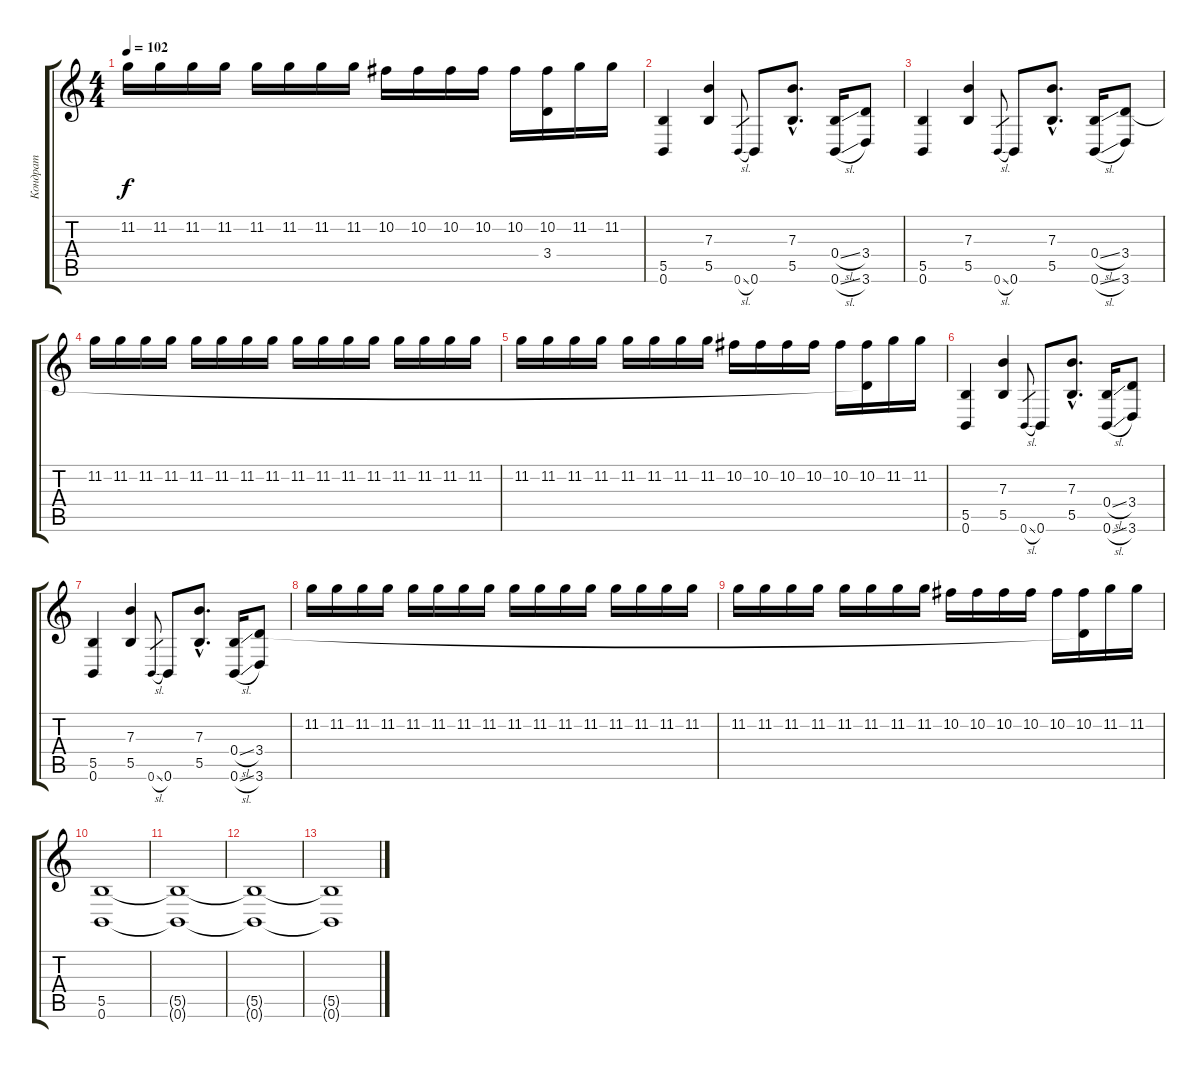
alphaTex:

\track ("Кондрат" "Кондрат") {instrument overdrivenguitar}
\staff {score tabs}
\tuning (Db4 Ab3 E3 B2 Gb2 B1) {hide}
\ts (4 4)
\tempo 102
\clef g2
\ks c
11.2.16{dy f} 11.2.16 11.2.16 11.2.16 11.2.16 11.2.16 11.2.16 11.2.16 10.2.16 10.2.16 10.2.16 10.2.16 10.2.16 (10.2 3.4{t}).16 11.2.16 11.2.16 |
(5.5 0.6).4 (7.3 5.5).4 0.6{sl}.8{gr} 0.6.8 (7.3{hac} 5.5{hac}).8{d} (0.4{sl} 0.6{sl}).16 (3.4 3.6).8 |
(5.5 0.6).4 (7.3 5.5).4 0.6{sl}.8{gr} 0.6.8 (7.3{hac} 5.5{hac}).8{d} (0.4{sl} 0.6{sl}).16 (3.4 3.6).8 |
11.2.16 11.2.16 11.2.16 11.2.16 11.2.16 11.2.16 11.2.16 11.2.16 11.2.16 11.2.16 11.2.16 11.2.16 11.2.16 11.2.16 11.2.16 11.2.16 |
11.2.16 11.2.16 11.2.16 11.2.16 11.2.16 11.2.16 11.2.16 11.2.16 10.2.16 10.2.16 10.2.16 10.2.16 10.2.16 (10.2 3.4{t}).16 11.2.16 11.2.16 |
(5.5 0.6).4 (7.3 5.5).4 0.6{sl}.8{gr} 0.6.8 (7.3{hac} 5.5{hac}).8{d} (0.4{sl} 0.6{sl}).16 (3.4 3.6).8 |
(5.5 0.6).4 (7.3 5.5).4 0.6{sl}.8{gr} 0.6.8 (7.3{hac} 5.5{hac}).8{d} (0.4{sl} 0.6{sl}).16 (3.4 3.6).8 |
11.2.16 11.2.16 11.2.16 11.2.16 11.2.16 11.2.16 11.2.16 11.2.16 11.2.16 11.2.16 11.2.16 11.2.16 11.2.16 11.2.16 11.2.16 11.2.16 |
11.2.16 11.2.16 11.2.16 11.2.16 11.2.16 11.2.16 11.2.16 11.2.16 10.2.16 10.2.16 10.2.16 10.2.16 10.2.16 (10.2 3.4{t}).16 11.2.16 11.2.16 |
(5.5 0.6).1 |
(5.5{t} 0.6{t}).1 |
(5.5{t} 0.6{t}).1 |
(5.5{t} 0.6{t}).1
